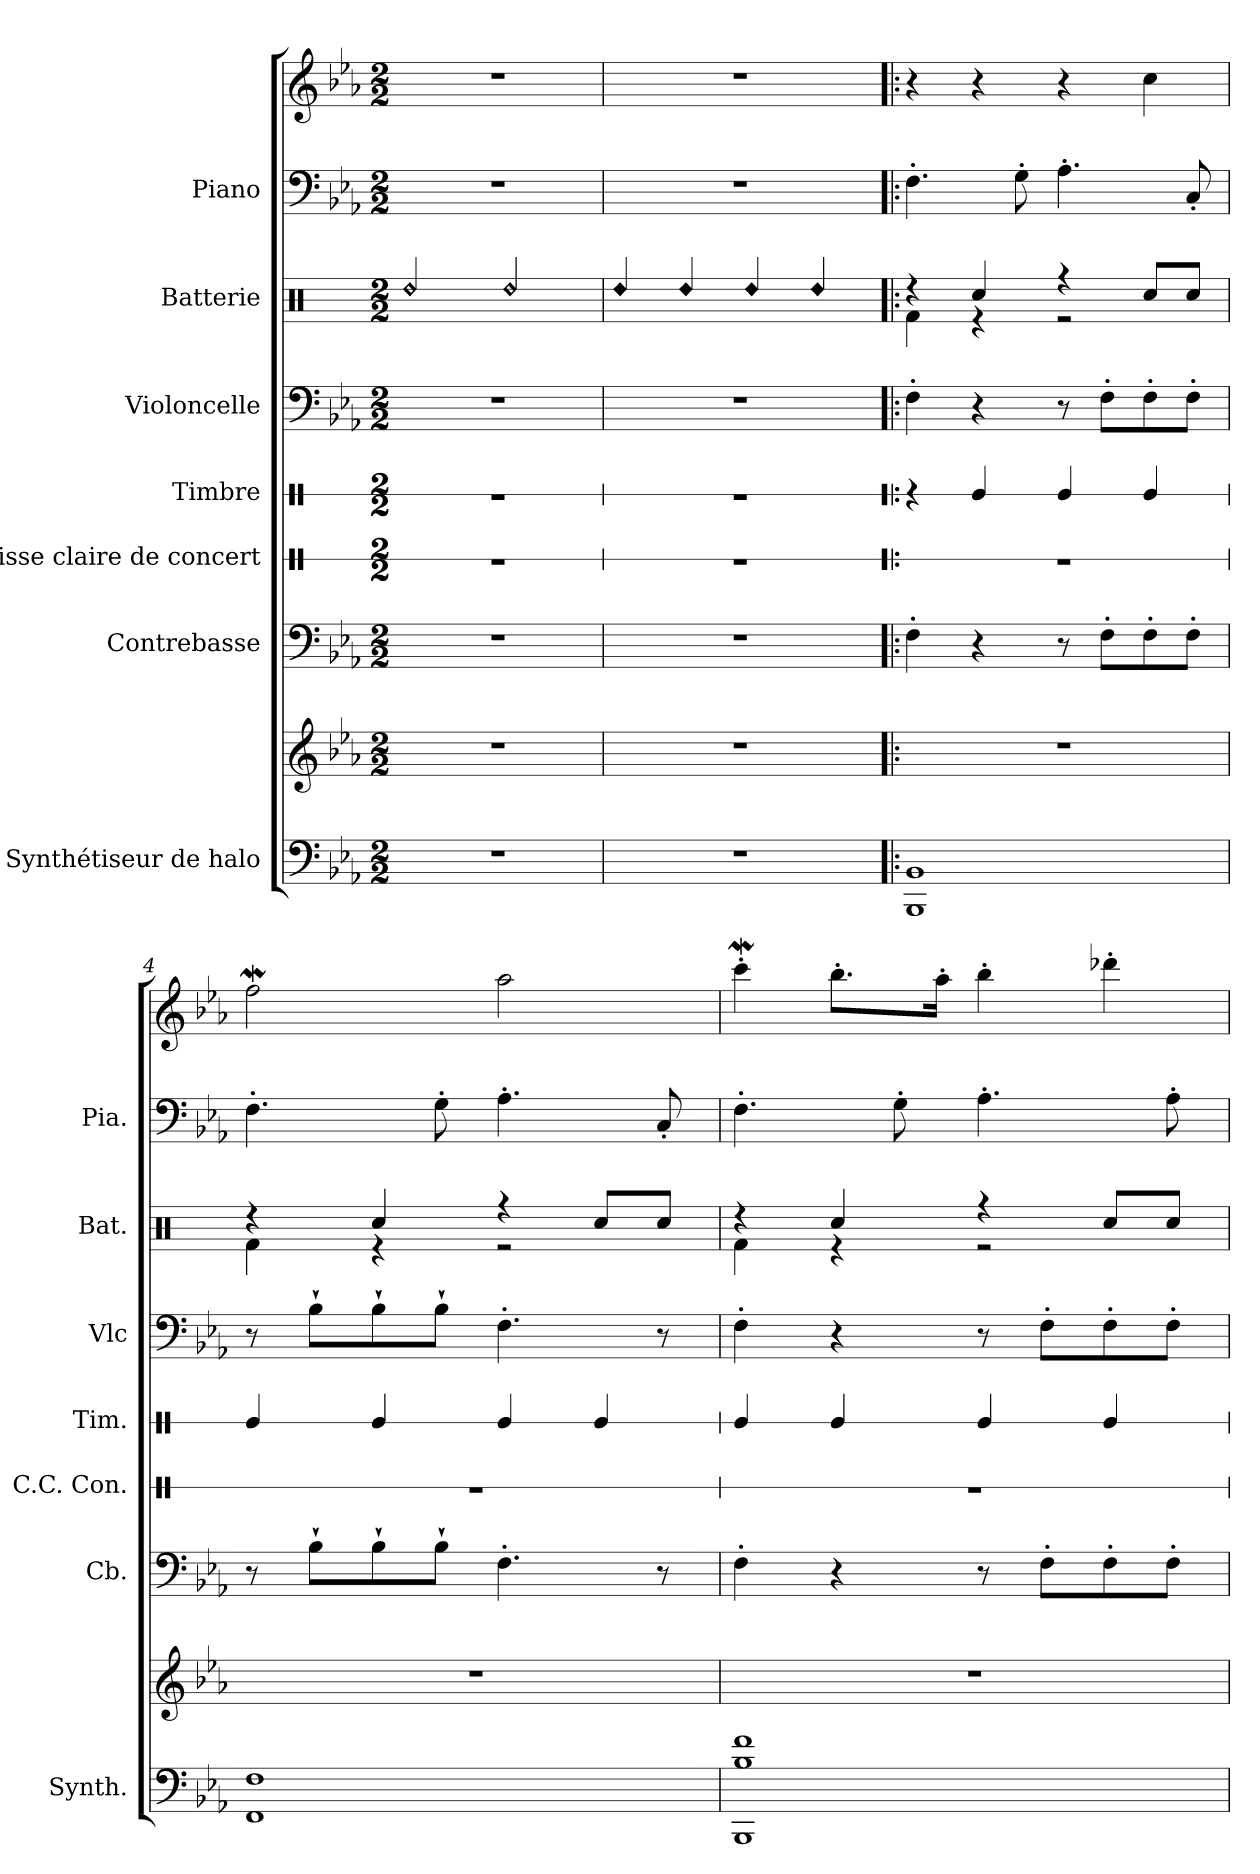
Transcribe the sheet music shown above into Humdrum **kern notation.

**kern	**kern	**kern	**kern	**kern	**kern	**kern	**kern	**kern
*part7	*part7	*part6	*part5	*part4	*part3	*part2	*part1	*part1
*staff9	*staff8	*staff7	*staff6	*staff5	*staff4	*staff3	*staff2	*staff1
*I"Synthétiseur de halo	*	*I"Contrebasse	*I"Caisse claire de concert	*I"Timbre	*I"Violoncelle	*I"Batterie	*I"Piano	*
*I'Synth.	*	*I'Cb.	*I'C.C. Con.	*I'Tim.	*I'Vlc	*I'Bat.	*I'Pia.	*
*	*	*	*stria1	*stria1	*	*	*	*
*clefF4	*clefG2	*clefF4	*clefX	*clefX	*clefF4	*clefX	*clefF4	*clefG2
*	*	*ITrd7c12	*	*	*	*	*	*
*k[b-e-a-]	*k[b-e-a-]	*k[b-e-a-]	*k[]	*k[]	*k[b-e-a-]	*k[]	*k[b-e-a-]	*k[b-e-a-]
*M2/2	*M2/2	*M2/2	*M2/2	*M2/2	*M2/2	*M2/2	*M2/2	*M2/2
=1	=1	=1	=1	=1	=1	=1	=1	=1
!	!	!	!	!	!	!LO:N:head=diamond	!	!
1r	1r	1r	1r	1r	1r	2Rdd/	1r	1r
!	!	!	!	!	!	!LO:N:head=diamond	!	!
.	.	.	.	.	.	2Rdd/	.	.
=2	=2	=2	=2	=2	=2	=2	=2	=2
!	!	!	!	!	!	!LO:N:head=diamond	!	!
1r	1r	1r	1r	1r	1r	4Rdd/	1r	1r
!	!	!	!	!	!	!LO:N:head=diamond	!	!
.	.	.	.	.	.	4Rdd/	.	.
!	!	!	!	!	!	!LO:N:head=diamond	!	!
.	.	.	.	.	.	4Rdd/	.	.
!	!	!	!	!	!	!LO:N:head=diamond	!	!
.	.	.	.	.	.	4Rdd/	.	.
=3!|:	=3!|:	=3!|:	=3!|:	=3!|:	=3!|:	=3!|:	=3!|:	=3!|:
*	*	*	*	*	*	*	*	*MM120
*	*	*	*	*	*	*^	*	*
1BBB- 1BB-	1r	4FF'\	1r	4r	4F'\	4r	4Rf\	4.F'\	4r
.	.	4r	.	4Re/	4r	4Rcc/	4r	.	4r
.	.	.	.	.	.	.	.	8G'\	.
.	.	8r	.	4Re/	8r	4r	2r	4.A-'\	4r
.	.	8FF'\L	.	.	8F'\L	.	.	.	.
.	.	8FF'\	.	4Re/	8F'\	8Rcc/L	.	.	4cc\
.	.	8FF'\J	.	.	8F'\J	8Rcc/J	.	8C'/	.
=4	=4	=4	=4	=4	=4	=4	=4	=4	=4
1FF 1F	1r	8r	1r	4Re/	8r	4r	4Rf\	4.F'\	2ffW\
.	.	8BB-''\L	.	.	8B-''\L	.	.	.	.
.	.	8BB-''\	.	4Re/	8B-''\	4Rcc/	4r	.	.
.	.	8BB-''\J	.	.	8B-''\J	.	.	8G'\	.
.	.	4.FF'\	.	4Re/	4.F'\	4r	2r	4.A-'\	2aa-\
.	.	.	.	4Re/	.	8Rcc/L	.	.	.
.	.	8r	.	.	8r	8Rcc/J	.	8C'/	.
!!LO:PB:g=z
=5	=5	=5	=5	=5	=5	=5	=5	=5	=5
1BBB- 1B- 1f	1r	4FF'\	1r	4Re/	4F'\	4r	4Rf\	4.F'\	4cccW'\
.	.	4r	.	4Re/	4r	4Rcc/	4r	.	8.bb-'\L
.	.	.	.	.	.	.	.	8G'\	.
.	.	.	.	.	.	.	.	.	16aa-'\Jk
.	.	8r	.	4Re/	8r	4r	2r	4.A-'\	4bb-'\
.	.	8FF'\L	.	.	8F'\L	.	.	.	.
.	.	8FF'\	.	4Re/	8F'\	8Rcc/L	.	.	4ddd-X'\
.	.	8FF'\J	.	.	8F'\J	8Rcc/J	.	8A-'\	.
*	*	*	*	*	*	*v	*v	*	*
=	=	=	=	=	=	=	=	=
*-	*-	*-	*-	*-	*-	*-	*-	*-
